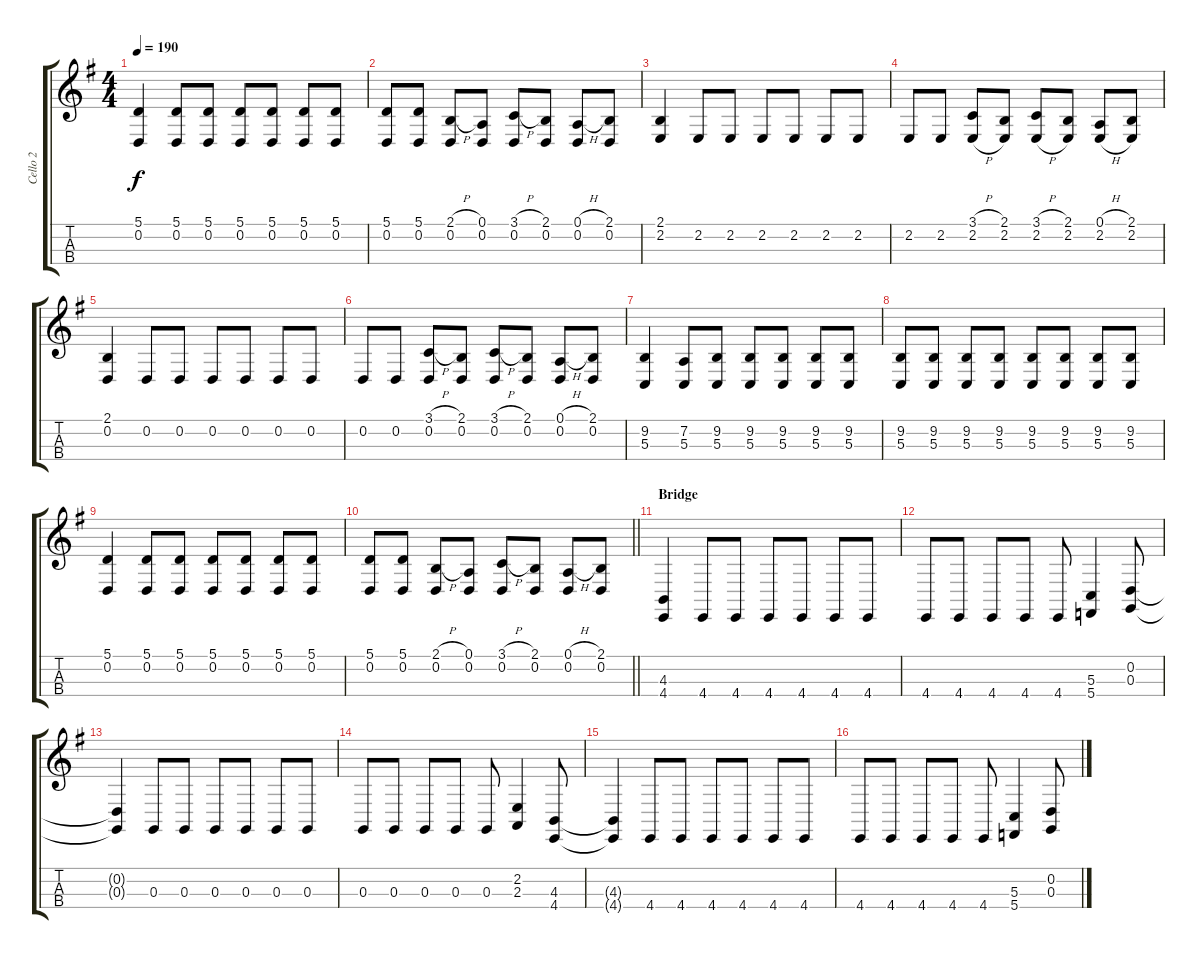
\track ("Cello 2" "Cello 2") {instrument cello}
\staff {score tabs}
\tuning (A3 D3 G2 C2) {hide}
\ts (4 4)
\tempo 190
\clef g2
\ks g
(5.1 0.2).4{dy f} (5.1 0.2).8 (5.1 0.2).8 (5.1 0.2).8 (5.1 0.2).8 (5.1 0.2).8 (5.1 0.2).8 |
(5.1 0.2).8 (5.1 0.2).8 (2.1{h} 0.2).8 (0.1 0.2).8 (3.1{h} 0.2).8 (2.1 0.2).8 (0.1{h} 0.2).8 (2.1 0.2).8 |
(2.1 2.2).4 2.2.8 2.2.8 2.2.8 2.2.8 2.2.8 2.2.8 |
2.2.8 2.2.8 (3.1{h} 2.2{h}).8 (2.1 2.2).8 (3.1{h} 2.2{h}).8 (2.1 2.2).8 (0.1{h} 2.2{h}).8 (2.1 2.2).8 |
(2.1 0.2).4 0.2.8 0.2.8 0.2.8 0.2.8 0.2.8 0.2.8 |
0.2.8 0.2.8 (3.1{h} 0.2).8 (2.1 0.2).8 (3.1{h} 0.2).8 (2.1 0.2).8 (0.1{h} 0.2).8 (2.1 0.2).8 |
(9.2 5.3).4 (7.2 5.3).8 (9.2 5.3).8 (9.2 5.3).8 (9.2 5.3).8 (9.2 5.3).8 (9.2 5.3).8 |
(9.2 5.3).8 (9.2 5.3).8 (9.2 5.3).8 (9.2 5.3).8 (9.2 5.3).8 (9.2 5.3).8 (9.2 5.3).8 (9.2 5.3).8 |
(5.1 0.2).4 (5.1 0.2).8 (5.1 0.2).8 (5.1 0.2).8 (5.1 0.2).8 (5.1 0.2).8 (5.1 0.2).8 |
\barLineRight lightlight
(5.1 0.2).8 (5.1 0.2).8 (2.1{h} 0.2).8 (0.1 0.2).8 (3.1{h} 0.2).8 (2.1 0.2).8 (0.1{h} 0.2).8 (2.1 0.2).8 |
\section ("" "Bridge")
(4.3 4.4).4 4.4.8 4.4.8 4.4.8 4.4.8 4.4.8 4.4.8 |
4.4.8 4.4.8 4.4.8 4.4.8 4.4.8 (5.3 5.4).4 (0.2 0.3).8 |
(0.2{t} 0.3{t}).4 0.3.8 0.3.8 0.3.8 0.3.8 0.3.8 0.3.8 |
0.3.8 0.3.8 0.3.8 0.3.8 0.3.8 (2.2 2.3).4 (4.3 4.4).8 |
(4.3{t} 4.4{t}).4 4.4.8 4.4.8 4.4.8 4.4.8 4.4.8 4.4.8 |
4.4.8 4.4.8 4.4.8 4.4.8 4.4.8 (5.3 5.4).4 (0.2 0.3).8
